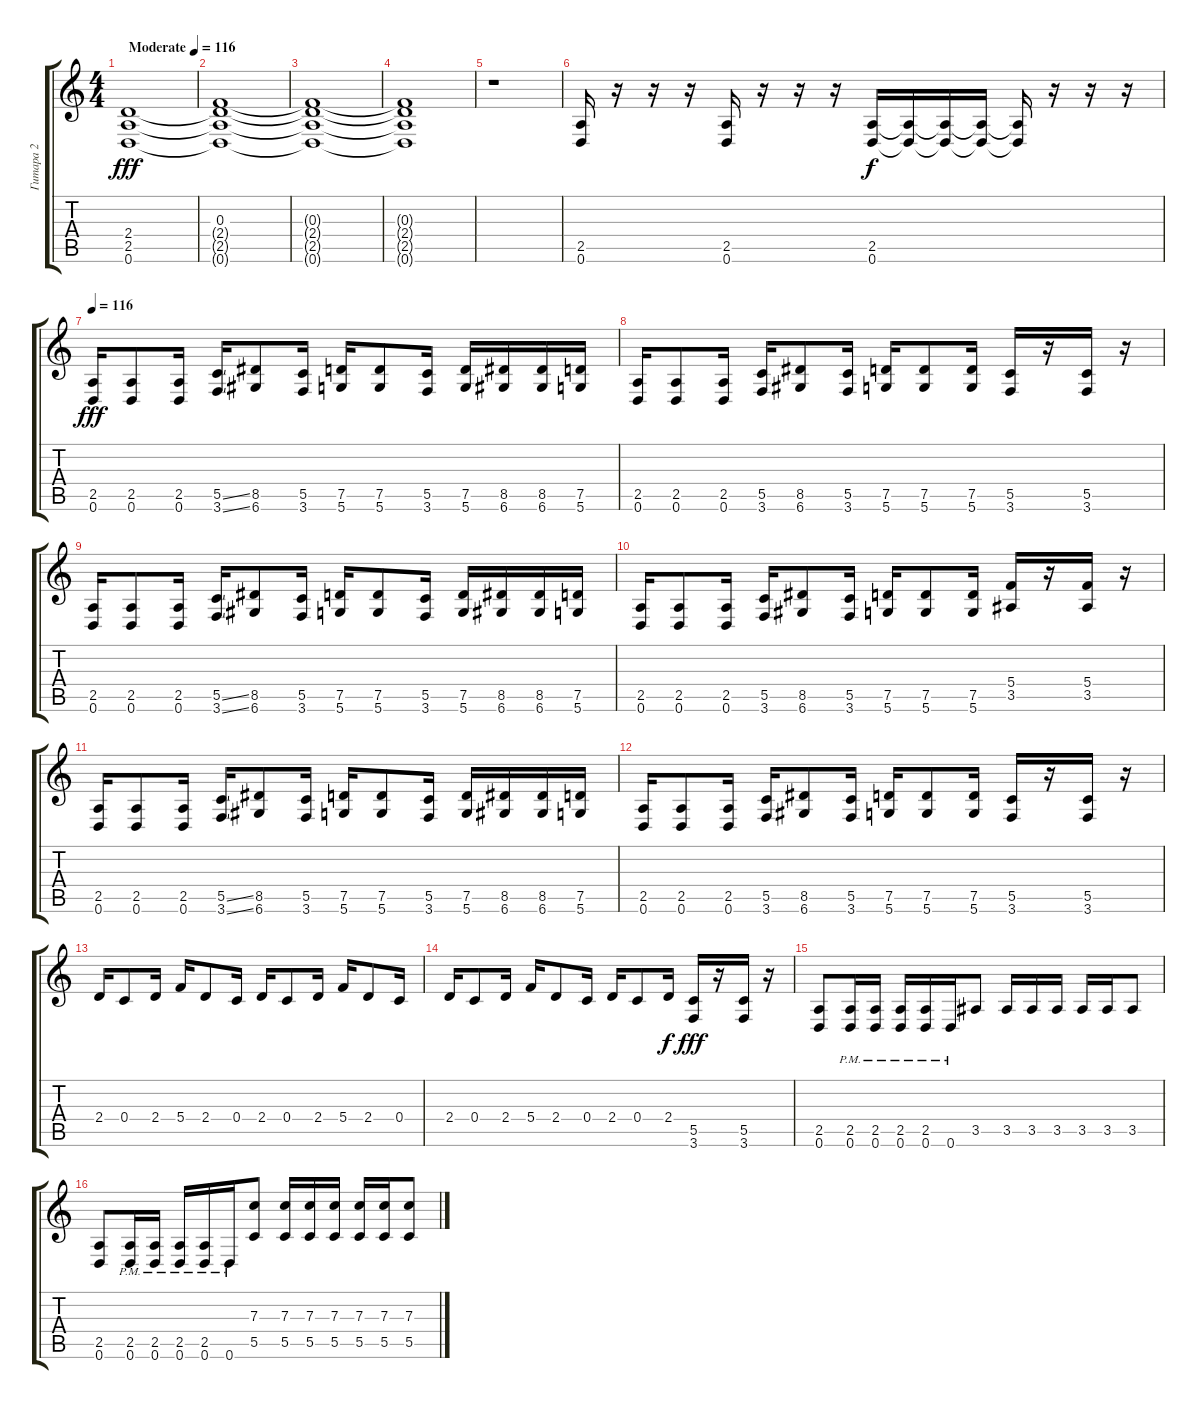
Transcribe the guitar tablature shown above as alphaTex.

\track ("Гитара 2" "Гитара 2") {instrument distortionguitar}
\staff {score tabs}
\tuning (D4 A3 F3 C3 G2 D2) {hide}
\ts (4 4)
\tempo (116 "Moderate")
\clef g2
\ks c
(2.4 2.5 0.6).1{dy fff volume 16 balance 8 instrument distortionguitar} |
(0.3 2.4{t} 2.5{t} 0.6{t}).1 |
(0.3{t} 2.4{t} 2.5{t} 0.6{t}).1 |
(0.3{t} 2.4{t} 2.5{t} 0.6{t}).1 |
r.1 |
(2.5 0.6).16{volume 16 balance 8 instrument distortionguitar} r.16 r.16 r.16 (2.5 0.6).16 r.16 r.16 r.16 (2.5 0.6).16{dy f} (2.5{t} 0.6{t}).16 (2.5{t} 0.6{t}).16 (2.5{t} 0.6{t}).16 (2.5{t} 0.6{t}).16 r.16 r.16 r.16 |
\tempo 116
(2.5 0.6).16{dy fff balance 14 instrument distortionguitar} (2.5 0.6).8 (2.5 0.6).16 (5.5{ss} 3.6{ss}).16 (8.5 6.6).8 (5.5 3.6).16 (7.5 5.6).16 (7.5 5.6).8 (5.5 3.6).16 (7.5 5.6).16 (8.5 6.6).16 (8.5 6.6).16 (7.5 5.6).16 |
(2.5 0.6).16 (2.5 0.6).8 (2.5 0.6).16 (5.5 3.6).16 (8.5 6.6).8 (5.5 3.6).16 (7.5 5.6).16 (7.5 5.6).8 (7.5 5.6).16 (5.5 3.6).16 r.16 (5.5 3.6).16 r.16 |
(2.5 0.6).16 (2.5 0.6).8 (2.5 0.6).16 (5.5{ss} 3.6{ss}).16 (8.5 6.6).8 (5.5 3.6).16 (7.5 5.6).16 (7.5 5.6).8 (5.5 3.6).16 (7.5 5.6).16 (8.5 6.6).16 (8.5 6.6).16 (7.5 5.6).16 |
(2.5 0.6).16 (2.5 0.6).8 (2.5 0.6).16 (5.5 3.6).16 (8.5 6.6).8 (5.5 3.6).16 (7.5 5.6).16 (7.5 5.6).8 (7.5 5.6).16 (5.4 3.5).16 r.16 (5.4 3.5).16 r.16 |
(2.5 0.6).16 (2.5 0.6).8 (2.5 0.6).16 (5.5{ss} 3.6{ss}).16 (8.5 6.6).8 (5.5 3.6).16 (7.5 5.6).16 (7.5 5.6).8 (5.5 3.6).16 (7.5 5.6).16 (8.5 6.6).16 (8.5 6.6).16 (7.5 5.6).16 |
(2.5 0.6).16 (2.5 0.6).8 (2.5 0.6).16 (5.5 3.6).16 (8.5 6.6).8 (5.5 3.6).16 (7.5 5.6).16 (7.5 5.6).8 (7.5 5.6).16 (5.5 3.6).16 r.16 (5.5 3.6).16 r.16 |
2.4.16 0.4.8 2.4.16 5.4.16 2.4.8 0.4.16 2.4.16 0.4.8 2.4.16 5.4.16 2.4.8 0.4.16 |
2.4.16 0.4.8 2.4.16 5.4.16 2.4.8 0.4.16 2.4.16 0.4.8 2.4.16{dy f} (5.5 3.6).16{dy fff} r.16 (5.5 3.6).16 r.16 |
(2.5 0.6).8 (2.5{pm} 0.6{pm}).16 (2.5{pm} 0.6{pm}).16 (2.5{pm} 0.6{pm}).16 (2.5{pm} 0.6{pm}).16 0.6{pm}.16 3.5.8 3.5.16 3.5.16 3.5.16 3.5.16 3.5.16 3.5.8 |
(2.5 0.6).8 (2.5{pm} 0.6{pm}).16 (2.5{pm} 0.6{pm}).16 (2.5{pm} 0.6{pm}).16 (2.5{pm} 0.6{pm}).16 0.6{pm}.16 (7.3 5.5).8 (7.3 5.5).16 (7.3 5.5).16 (7.3 5.5).16 (7.3 5.5).16 (7.3 5.5).16 (7.3 5.5).8
